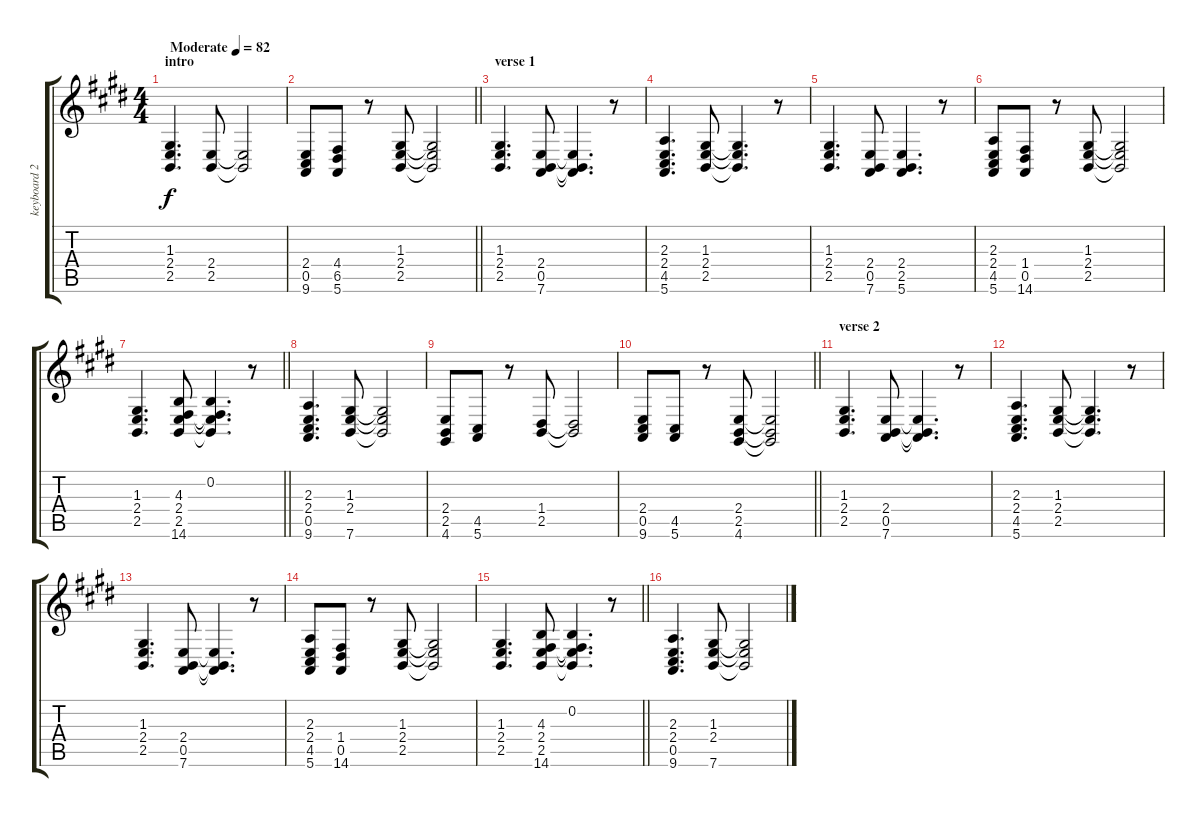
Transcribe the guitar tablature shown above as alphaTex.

\track ("keyboard 2 3" "keyboard 2") {instrument stringensemble2}
\staff {score tabs}
\tuning (E4 B3 G3 D3 A2 E2) {hide}
\ts (4 4)
\section ("" "intro")
\tempo (82 "Moderate")
\clef g2
\ks e
(1.3 2.4 2.5).4{d dy f instrument stringensemble2} (2.4 2.5).8 (2.4{t} 2.5{t}).2 |
\barLineRight lightlight
(2.4 0.5 9.6).8 (4.4 6.5 5.6).8 r.8 (1.3 2.4 2.5).8 (1.3{t} 2.4{t} 2.5{t}).2 |
\section ("" "verse 1")
(1.3 2.4 2.5).4{d} (2.4 0.5 7.6).8 (2.4{t} 0.5{t} 7.6{t}).4{d} r.8 |
(2.3 2.4 4.5 5.6).4{d} (1.3 2.4 2.5).8 (1.3{t} 2.4{t} 2.5{t}).4{d} r.8 |
(1.3 2.4 2.5).4{d} (2.4 0.5 7.6).8 (2.4 2.5 5.6).4{d} r.8 |
(2.3 2.4 4.5 5.6).8 (1.4 0.5 14.6).8 r.8 (1.3 2.4 2.5).8 (1.3{t} 2.4{t} 2.5{t}).2 |
\barLineRight lightlight
(1.3 2.4 2.5).4{d} (4.3 2.4 2.5 14.6).8 (0.2 2.4{t} 2.5{t} 14.6{t}).4{d} r.8 |
(2.3 2.4 0.5 9.6).4{d} (1.3 2.4 7.6).8 (1.3{t} 2.4{t} 7.6{t}).2 |
(2.4 2.5 4.6).8 (4.5 5.6).8 r.8 (1.4 2.5).8 (1.4{t} 2.5{t}).2 |
\barLineRight lightlight
(2.4 0.5 9.6).8 (4.5 5.6).8 r.8 (2.4 2.5 4.6).8 (2.4{t} 2.5{t} 4.6{t}).2 |
\section ("" "verse 2")
(1.3 2.4 2.5).4{d} (2.4 0.5 7.6).8 (2.4{t} 0.5{t} 7.6{t}).4{d} r.8 |
(2.3 2.4 4.5 5.6).4{d} (1.3 2.4 2.5).8 (1.3{t} 2.4{t} 2.5{t}).4{d} r.8 |
(1.3 2.4 2.5).4{d} (2.4 0.5 7.6).8 (2.4{t} 0.5{t} 7.6{t}).4{d} r.8 |
(2.3 2.4 4.5 5.6).8 (1.4 0.5 14.6).8 r.8 (1.3 2.4 2.5).8 (1.3{t} 2.4{t} 2.5{t}).2 |
\barLineRight lightlight
(1.3 2.4 2.5).4{d} (4.3 2.4 2.5 14.6).8 (0.2 2.4{t} 2.5{t} 14.6{t}).4{d} r.8 |
(2.3 2.4 0.5 9.6).4{d} (1.3 2.4 7.6).8 (1.3{t} 2.4{t} 7.6{t}).2
